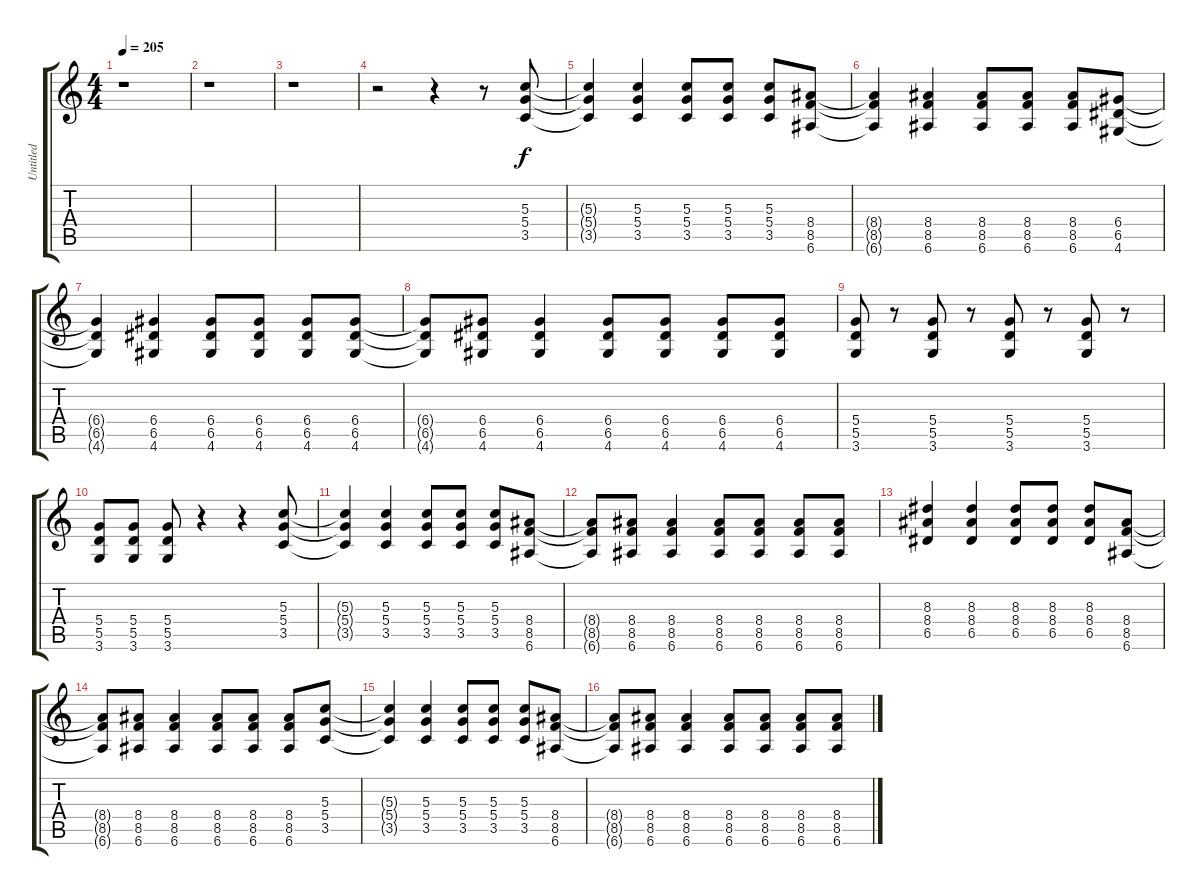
\track ("Untitled" "Untitled") {instrument distortionguitar}
\staff {score tabs}
\tuning (E4 B3 G3 D3 A2 E2) {hide}
\ts (4 4)
\tempo 205
\clef g2
\ks c
r.1{dy f} |
r.1 |
r.1 |
r.2 r.4 r.8 (5.3 5.4 3.5).8 |
(5.3{t} 5.4{t} 3.5{t}).4 (5.3 5.4 3.5).4 (5.3 5.4 3.5).8 (5.3 5.4 3.5).8 (5.3 5.4 3.5).8 (8.4 8.5 6.6).8 |
(8.4{t} 8.5{t} 6.6{t}).4 (8.4 8.5 6.6).4 (8.4 8.5 6.6).8 (8.4 8.5 6.6).8 (8.4 8.5 6.6).8 (6.4 6.5 4.6).8 |
(6.4{t} 6.5{t} 4.6{t}).4 (6.4 6.5 4.6).4 (6.4 6.5 4.6).8 (6.4 6.5 4.6).8 (6.4 6.5 4.6).8 (6.4 6.5 4.6).8 |
(6.4{t} 6.5{t} 4.6{t}).8 (6.4 6.5 4.6).8 (6.4 6.5 4.6).4 (6.4 6.5 4.6).8 (6.4 6.5 4.6).8 (6.4 6.5 4.6).8 (6.4 6.5 4.6).8 |
(5.4 5.5 3.6).8 r.8 (5.4 5.5 3.6).8 r.8 (5.4 5.5 3.6).8 r.8 (5.4 5.5 3.6).8 r.8 |
(5.4 5.5 3.6).8 (5.4 5.5 3.6).8 (5.4 5.5 3.6).8 r.4 r.4 (5.3 5.4 3.5).8 |
(5.3{t} 5.4{t} 3.5{t}).4 (5.3 5.4 3.5).4 (5.3 5.4 3.5).8 (5.3 5.4 3.5).8 (5.3 5.4 3.5).8 (8.4 8.5 6.6).8 |
(8.4{t} 8.5{t} 6.6{t}).8 (8.4 8.5 6.6).8 (8.4 8.5 6.6).4 (8.4 8.5 6.6).8 (8.4 8.5 6.6).8 (8.4 8.5 6.6).8 (8.4 8.5 6.6).8 |
(8.3 8.4 6.5).4 (8.3 8.4 6.5).4 (8.3 8.4 6.5).8 (8.3 8.4 6.5).8 (8.3 8.4 6.5).8 (8.4 8.5 6.6).8 |
(8.4{t} 8.5{t} 6.6{t}).8 (8.4 8.5 6.6).8 (8.4 8.5 6.6).4 (8.4 8.5 6.6).8 (8.4 8.5 6.6).8 (8.4 8.5 6.6).8 (5.3 5.4 3.5).8 |
(5.3{t} 5.4{t} 3.5{t}).4 (5.3 5.4 3.5).4 (5.3 5.4 3.5).8 (5.3 5.4 3.5).8 (5.3 5.4 3.5).8 (8.4 8.5 6.6).8 |
(8.4{t} 8.5{t} 6.6{t}).8 (8.4 8.5 6.6).8 (8.4 8.5 6.6).4 (8.4 8.5 6.6).8 (8.4 8.5 6.6).8 (8.4 8.5 6.6).8 (8.4 8.5 6.6).8
